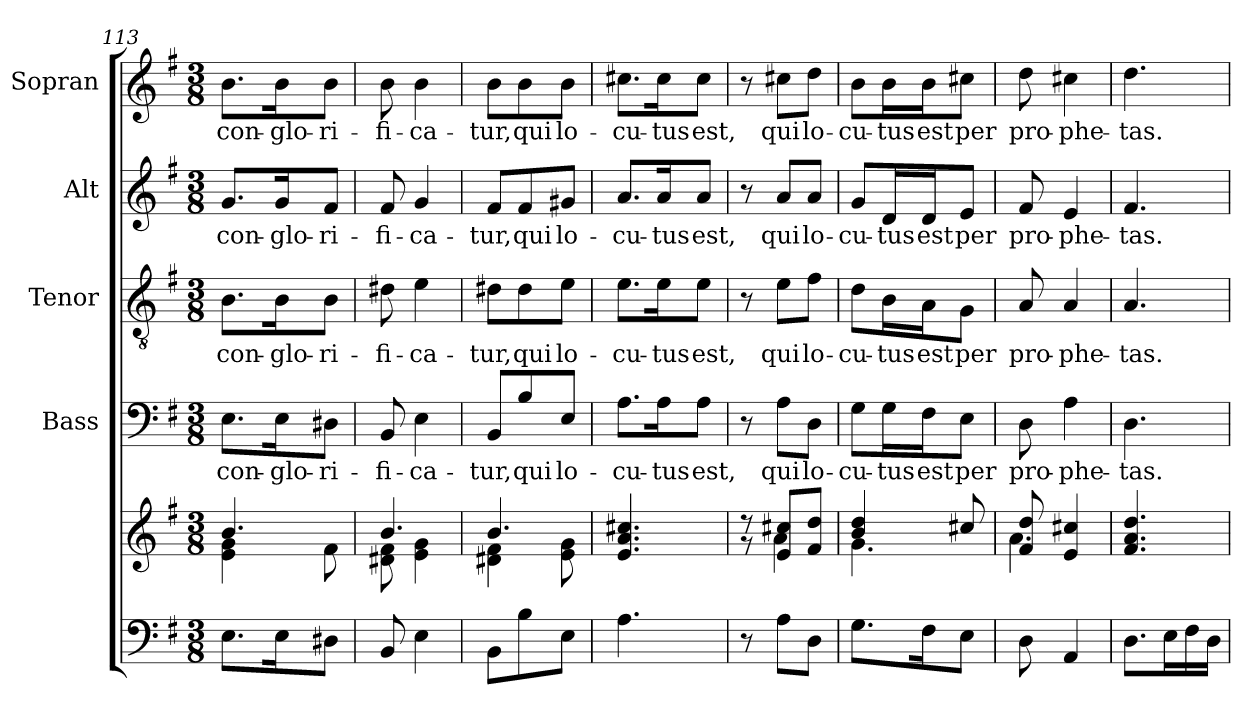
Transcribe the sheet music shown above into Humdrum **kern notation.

**kern	**kern	**kern	**text	**kern	**text	**kern	**text	**kern	**text
*part5	*part5	*part4	*part4	*part3	*part3	*part2	*part2	*part1	*part1
*staff6	*staff5	*staff4	*staff4	*staff3	*staff3	*staff2	*staff2	*staff1	*staff1
*	*	*I"Bass	*	*I"Tenor	*	*I"Alt	*	*I"Sopran	*
*	*	*I'B.	*	*I'T.	*	*I'A.	*	*I'S.	*
*clefF4	*clefG2	*clefF4	*	*clefGv2	*	*clefG2	*	*clefG2	*
*k[f#]	*k[f#]	*k[f#]	*	*k[f#]	*	*k[f#]	*	*k[f#]	*
*G:	*G:	*G:	*	*G:	*	*G:	*	*G:	*
*M3/8	*M3/8	*M3/8	*	*M3/8	*	*M3/8	*	*M3/8	*
=113	=113	=113	=113	=113	=113	=113	=113	=113	=113
*	*^	*	*	*	*	*	*	*	*
!	!	!	!	!LO:LY:b	!	!LO:LY:b	!	!LO:LY:b	!	!LO:LY:b
8.E\L	4.b/	4e\ 4g\	8.E\L	con-	8.B\L	con-	8.g/L	con-	8.b\L	con-
!	!	!	!	!LO:LY:b	!	!LO:LY:b	!	!LO:LY:b	!	!LO:LY:b
16E\k	.	.	16E\K	-glo-	16B\K	-glo-	16g/K	-glo-	16b\K	-glo-
!	!	!	!	!LO:LY:b	!	!LO:LY:b	!	!LO:LY:b	!	!LO:LY:b
8D#X\J	.	8f#\	8D#X\J	-ri-	8B\J	-ri-	8f#/J	-ri-	8b\J	-ri-
=114	=114	=114	=114	=114	=114	=114	=114	=114	=114	=114
!	!	!	!	!LO:LY:b	!	!LO:LY:b	!	!LO:LY:b	!	!LO:LY:b
8BB/	4.b/	8d#X\ 8f#\	8BB/	-fi-	8d#X\	-fi-	8f#/	-fi-	8b\	-fi-
!	!	!	!	!LO:LY:b	!	!LO:LY:b	!	!LO:LY:b	!	!LO:LY:b
4E\	.	4e\ 4g\	4E\	-ca-	4e\	-ca-	4g/	-ca-	4b\	-ca-
=115	=115	=115	=115	=115	=115	=115	=115	=115	=115	=115
!	!	!	!	!LO:LY:b	!	!LO:LY:b	!	!LO:LY:b	!	!LO:LY:b
8BB\L	4.b/	4d#X\ 4f#\	8BB/L	-tur,	8d#X\L	-tur,	8f#/L	-tur,	8b\L	-tur,
!	!	!	!	!LO:LY:b	!	!LO:LY:b	!	!LO:LY:b	!	!LO:LY:b
8B\	.	.	8B/	qui	8d#\	qui	8f#/	qui	8b\	qui
!	!	!	!	!LO:LY:b	!	!LO:LY:b	!	!LO:LY:b	!	!LO:LY:b
8E\J	.	8e\ 8g\	8E/J	lo-	8e\J	lo-	8g#X/J	lo-	8b\J	lo-
=116	=116	=116	=116	=116	=116	=116	=116	=116	=116	=116
!	!	!	!	!LO:LY:b	!	!LO:LY:b	!	!LO:LY:b	!	!LO:LY:b
*	*v	*v	*	*	*	*	*	*	*	*
4.A\	4.e/ 4.a/ 4.cc#X/	8.A\L	-cu-	8.e\L	-cu-	8.a/L	-cu-	8.cc#X\L	-cu-
!	!	!	!LO:LY:b	!	!LO:LY:b	!	!LO:LY:b	!	!LO:LY:b
.	.	16A\K	-tus	16e\K	-tus	16a/K	-tus	16cc#\K	-tus
!	!	!	!LO:LY:b	!	!LO:LY:b	!	!LO:LY:b	!	!LO:LY:b
.	.	8A\J	est,	8e\J	est,	8a/J	est,	8cc#\J	est,
=117	=117	=117	=117	=117	=117	=117	=117	=117	=117
*	*^	*	*	*	*	*	*	*	*
8r	8r	8r	8r	.	8r	.	8r	.	8r	.
!	!	!	!	!LO:LY:b	!	!LO:LY:b	!	!LO:LY:b	!	!LO:LY:b
8A\L	8e/ 8cc#X/L	4a\	8A\L	qui	8e\L	qui	8a/L	qui	8cc#X\L	qui
!	!	!	!	!LO:LY:b	!	!LO:LY:b	!	!LO:LY:b	!	!LO:LY:b
8D\J	8f#/ 8dd/J	.	8D\J	lo-	8f#\J	lo-	8a/J	lo-	8dd\J	lo-
!!LO:LB:g=z
=118	=118	=118	=118	=118	=118	=118	=118	=118	=118	=118
!	!	!	!	!LO:LY:b	!	!LO:LY:b	!	!LO:LY:b	!	!LO:LY:b
8.G\L	4b/ 4dd/	4.g\	8G\L	-cu-	8d\L	-cu-	8g/L	-cu-	8b\L	-cu-
!	!	!	!	!LO:LY:b	!	!LO:LY:b	!	!LO:LY:b	!	!LO:LY:b
.	.	.	16G\L	-tus	16B\L	-tus	16d/L	-tus	16b\L	-tus
!	!	!	!	!LO:LY:b	!	!LO:LY:b	!	!LO:LY:b	!	!LO:LY:b
16F#\k	.	.	16F#\J	est	16A\J	est	16d/J	est	16b\J	est
!	!	!	!	!LO:LY:b	!	!LO:LY:b	!	!LO:LY:b	!	!LO:LY:b
8E\J	8cc#X/	.	8E\J	per	8G\J	per	8e/J	per	8cc#X\J	per
=119	=119	=119	=119	=119	=119	=119	=119	=119	=119	=119
!	!	!	!	!LO:LY:b	!	!LO:LY:b	!	!LO:LY:b	!	!LO:LY:b
8D\	8f#/ 8dd/	4.a\	8D\	pro-	8A/	pro-	8f#/	pro-	8dd\	pro-
!	!	!	!	!LO:LY:b	!	!LO:LY:b	!	!LO:LY:b	!	!LO:LY:b
4AA/	4e/ 4cc#X/	.	4A\	-phe-	4A/	-phe-	4e/	-phe-	4cc#X\	-phe-
*	*v	*v	*	*	*	*	*	*	*	*
=120	=120	=120	=120	=120	=120	=120	=120	=120	=120
!	!	!	!LO:LY:b	!	!LO:LY:b	!	!LO:LY:b	!	!LO:LY:b
8.D\L	4.f#/ 4.a/ 4.dd/	4.D\	-tas.	4.A/	-tas.	4.f#/	-tas.	4.dd\	-tas.
16E\L	.	.	.	.	.	.	.	.	.
16F#\	.	.	.	.	.	.	.	.	.
16D\JJ	.	.	.	.	.	.	.	.	.
=	=	=	=	=	=	=	=	=	=
*-	*-	*-	*-	*-	*-	*-	*-	*-	*-
